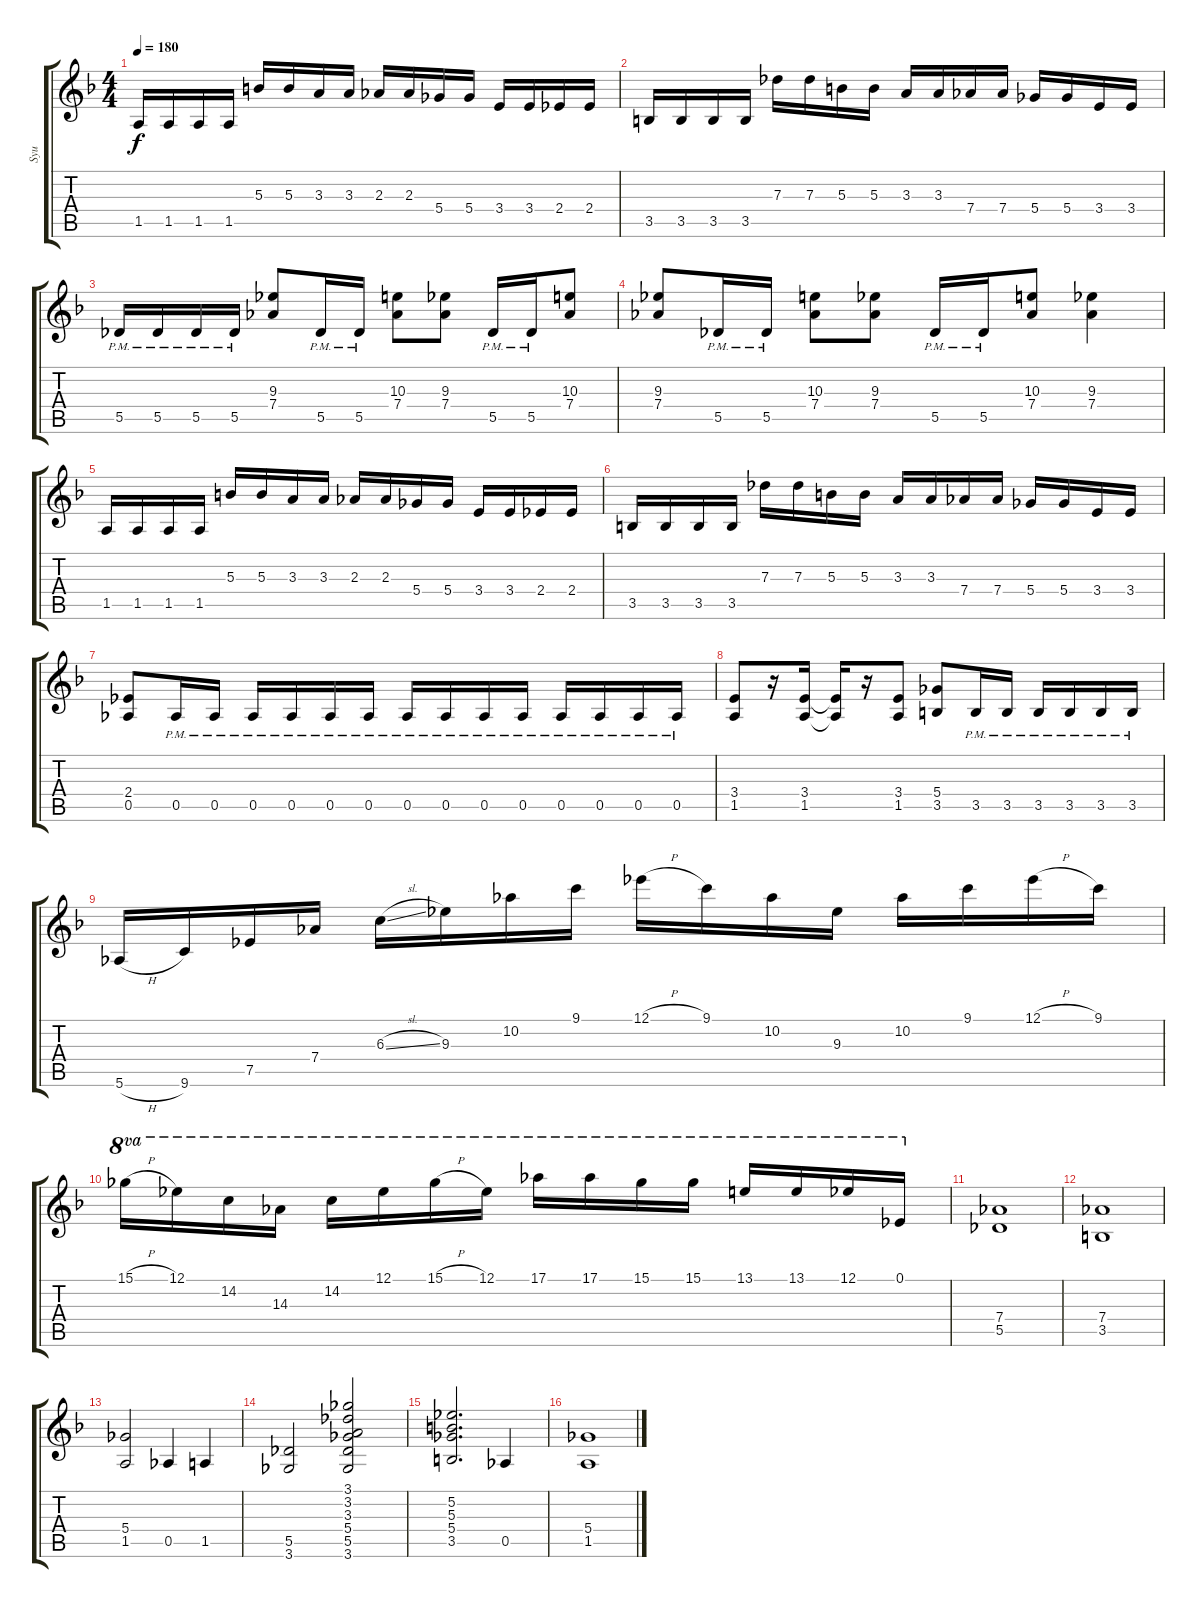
\track ("Syu" "Syu") {instrument distortionguitar}
\staff {score tabs}
\tuning (Eb4 Bb3 Gb3 Db3 Ab2 Eb2) {hide}
\ts (4 4)
\tempo 180
\clef g2
\ks f
1.5.16{dy f} 1.5.16 1.5.16 1.5.16 5.3.16 5.3.16 3.3.16 3.3.16 2.3.16 2.3.16 5.4.16 5.4.16 3.4.16 3.4.16 2.4.16 2.4.16 |
3.5.16 3.5.16 3.5.16 3.5.16 7.3.16 7.3.16 5.3.16 5.3.16 3.3.16 3.3.16 7.4.16 7.4.16 5.4.16 5.4.16 3.4.16 3.4.16 |
5.5{pm}.16 5.5{pm}.16 5.5{pm}.16 5.5{pm}.16 (9.3 7.4).8 5.5{pm}.16 5.5{pm}.16 (10.3 7.4).8 (9.3 7.4).8 5.5{pm}.16 5.5{pm}.16 (10.3 7.4).8 |
(9.3 7.4).8 5.5{pm}.16 5.5{pm}.16 (10.3 7.4).8 (9.3 7.4).8 5.5{pm}.16 5.5{pm}.16 (10.3 7.4).8 (9.3 7.4).4 |
1.5.16 1.5.16 1.5.16 1.5.16 5.3.16 5.3.16 3.3.16 3.3.16 2.3.16 2.3.16 5.4.16 5.4.16 3.4.16 3.4.16 2.4.16 2.4.16 |
3.5.16 3.5.16 3.5.16 3.5.16 7.3.16 7.3.16 5.3.16 5.3.16 3.3.16 3.3.16 7.4.16 7.4.16 5.4.16 5.4.16 3.4.16 3.4.16 |
(2.4 0.5).8 0.5{pm}.16 0.5{pm}.16 0.5{pm}.16 0.5{pm}.16 0.5{pm}.16 0.5{pm}.16 0.5{pm}.16 0.5{pm}.16 0.5{pm}.16 0.5{pm}.16 0.5{pm}.16 0.5{pm}.16 0.5{pm}.16 0.5{pm}.16 |
(3.4 1.5).8 r.16 (3.4 1.5).16 (3.4{t} 1.5{t}).16 r.16 (3.4 1.5).8 (5.4 3.5).8 3.5{pm}.16 3.5{pm}.16 3.5{pm}.16 3.5{pm}.16 3.5{pm}.16 3.5{pm}.16 |
5.6{h}.16 9.6.16 7.5.16 7.4.16 6.3{sl}.16 9.3.16 10.2.16 9.1.16 12.1{h}.16 9.1.16 10.2.16 9.3.16 10.2.16 9.1.16 12.1{h}.16 9.1.16 |
15.1{h}.16{ot 8va} 12.1.16{ot 8va} 14.2.16{ot 8va} 14.3.16{ot 8va} 14.2.16{ot 8va} 12.1.16{ot 8va} 15.1{h}.16{ot 8va} 12.1.16{ot 8va} 17.1.16{ot 8va} 17.1.16{ot 8va} 15.1.16{ot 8va} 15.1.16{ot 8va} 13.1.16{ot 8va} 13.1.16{ot 8va} 12.1.16{ot 8va} 0.1.16{ot 8va} |
(7.4 5.5).1 |
(7.4 3.5).1 |
(5.4 1.5).2 0.5.4 1.5.4 |
(5.5 3.6).2 (3.1 3.2 3.3 5.4 5.5 3.6).2 |
(5.2 5.3 5.4 3.5).2{d} 0.5.4 |
(5.4 1.5).1
